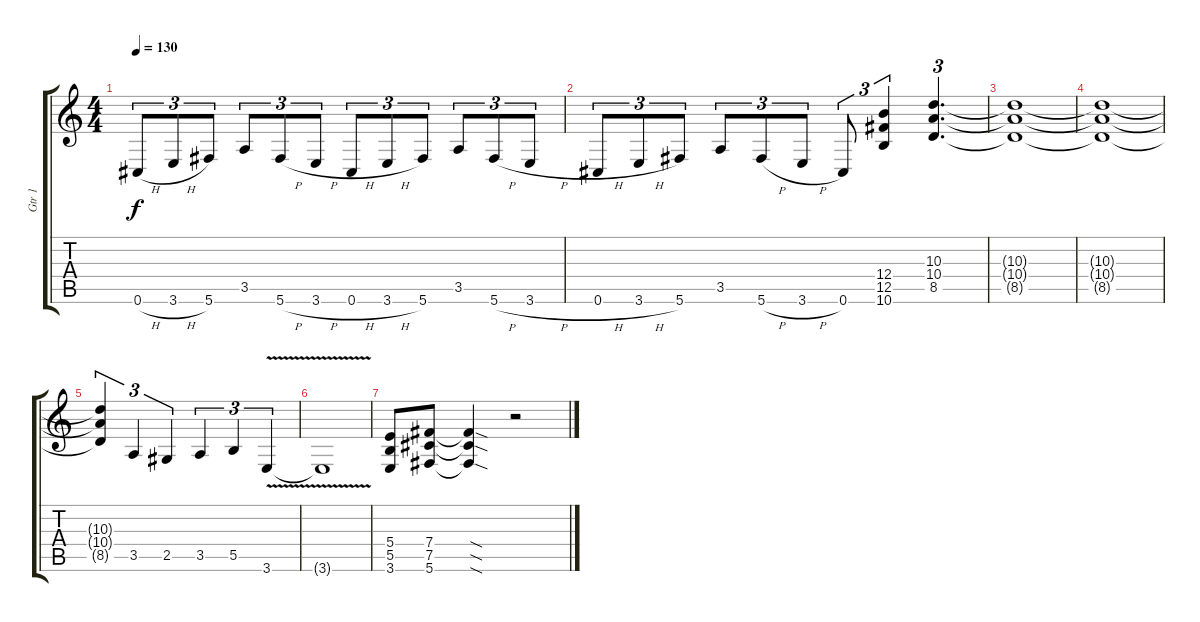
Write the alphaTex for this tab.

\track ("Gtr 1" "Gtr 1") {instrument overdrivenguitar}
\staff {score tabs}
\tuning (Db4 Ab3 E3 B2 Gb2 Db2) {hide}
\ts (4 4)
\tempo 130
\clef g2
\ks c
0.6{h}.8{tu (3 2) dy f} 3.6{h}.8{tu (3 2)} 5.6.8{tu (3 2)} 3.5.8{tu (3 2)} 5.6{h}.8{tu (3 2)} 3.6{h}.8{tu (3 2)} 0.6{h}.8{tu (3 2)} 3.6{h}.8{tu (3 2)} 5.6.8{tu (3 2)} 3.5.8{tu (3 2)} 5.6{h}.8{tu (3 2)} 3.6{h}.8{tu (3 2)} |
0.6{h}.8{tu (3 2)} 3.6{h}.8{tu (3 2)} 5.6.8{tu (3 2)} 3.5.8{tu (3 2)} 5.6{h}.8{tu (3 2)} 3.6{h}.8{tu (3 2)} 0.6.8{tu (3 2)} (12.4 12.5 10.6).4{tu (3 2)} (10.3 10.4 8.5).4{d tu (3 2)} |
(10.3{t} 10.4{t} 8.5{t}).1 |
(10.3{t} 10.4{t} 8.5{t}).1 |
(10.3{t} 10.4{t} 8.5{t}).4{tu (3 2)} 3.5.4{tu (3 2)} 2.5.4{tu (3 2)} 3.5.4{tu (3 2)} 5.5.4{tu (3 2)} 3.6{v}.4{tu (3 2)} |
3.6{t}.1 |
(5.4 5.5 3.6).8 (7.4 7.5 5.6).8 (7.4{sod t} 7.5{sod t} 5.6{sod t}).4 r.2
